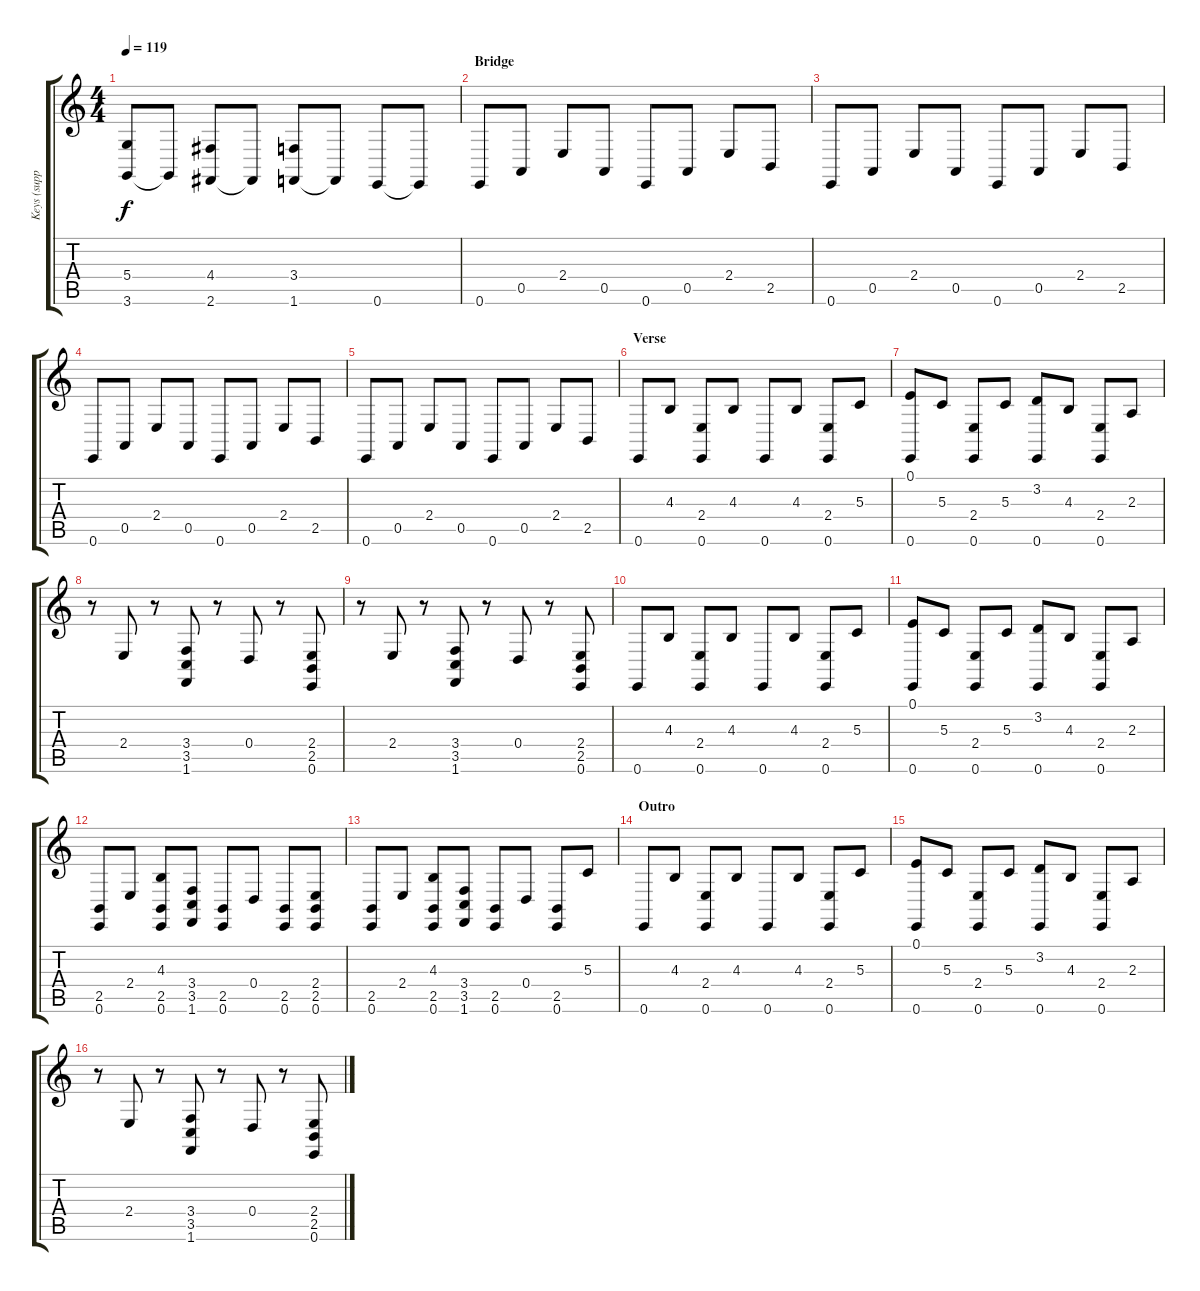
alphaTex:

\track ("Keys (support/background)" "Keys (supp") {instrument drawbarorgan}
\staff {score tabs}
\tuning (E4 B3 G3 D3 A2 E2) {hide}
\ts (4 4)
\tempo 119
\clef g2
\ks c
(5.4 3.6).8{dy f} 3.6{t}.8 (4.4 2.6).8 2.6{t}.8 (3.4 1.6).8 1.6{t}.8 0.6.8 0.6{t}.8 |
\section ("" "Bridge")
0.6.8 0.5.8 2.4.8 0.5.8 0.6.8 0.5.8 2.4.8 2.5.8 |
0.6.8 0.5.8 2.4.8 0.5.8 0.6.8 0.5.8 2.4.8 2.5.8 |
0.6.8 0.5.8 2.4.8 0.5.8 0.6.8 0.5.8 2.4.8 2.5.8 |
0.6.8 0.5.8 2.4.8 0.5.8 0.6.8 0.5.8 2.4.8 2.5.8 |
\section ("" "Verse")
0.6.8 4.3.8 (2.4 0.6).8 4.3.8 0.6.8 4.3.8 (2.4 0.6).8 5.3.8 |
(0.1 0.6).8 5.3.8 (2.4 0.6).8 5.3.8 (3.2 0.6).8 4.3.8 (2.4 0.6).8 2.3.8 |
r.8 2.4.8 r.8 (3.4 3.5 1.6).8 r.8 0.4.8 r.8 (2.4 2.5 0.6).8 |
r.8 2.4.8 r.8 (3.4 3.5 1.6).8 r.8 0.4.8 r.8 (2.4 2.5 0.6).8 |
0.6.8 4.3.8 (2.4 0.6).8 4.3.8 0.6.8 4.3.8 (2.4 0.6).8 5.3.8 |
(0.1 0.6).8 5.3.8 (2.4 0.6).8 5.3.8 (3.2 0.6).8 4.3.8 (2.4 0.6).8 2.3.8 |
(2.5 0.6).8 2.4.8 (4.3 2.5 0.6).8 (3.4 3.5 1.6).8 (2.5 0.6).8 0.4.8 (2.5 0.6).8 (2.4 2.5 0.6).8 |
(2.5 0.6).8 2.4.8 (4.3 2.5 0.6).8 (3.4 3.5 1.6).8 (2.5 0.6).8 0.4.8 (2.5 0.6).8 5.3.8 |
\section ("" "Outro")
0.6.8 4.3.8 (2.4 0.6).8 4.3.8 0.6.8 4.3.8 (2.4 0.6).8 5.3.8 |
(0.1 0.6).8 5.3.8 (2.4 0.6).8 5.3.8 (3.2 0.6).8 4.3.8 (2.4 0.6).8 2.3.8 |
r.8 2.4.8 r.8 (3.4 3.5 1.6).8 r.8 0.4.8 r.8 (2.4 2.5 0.6).8
